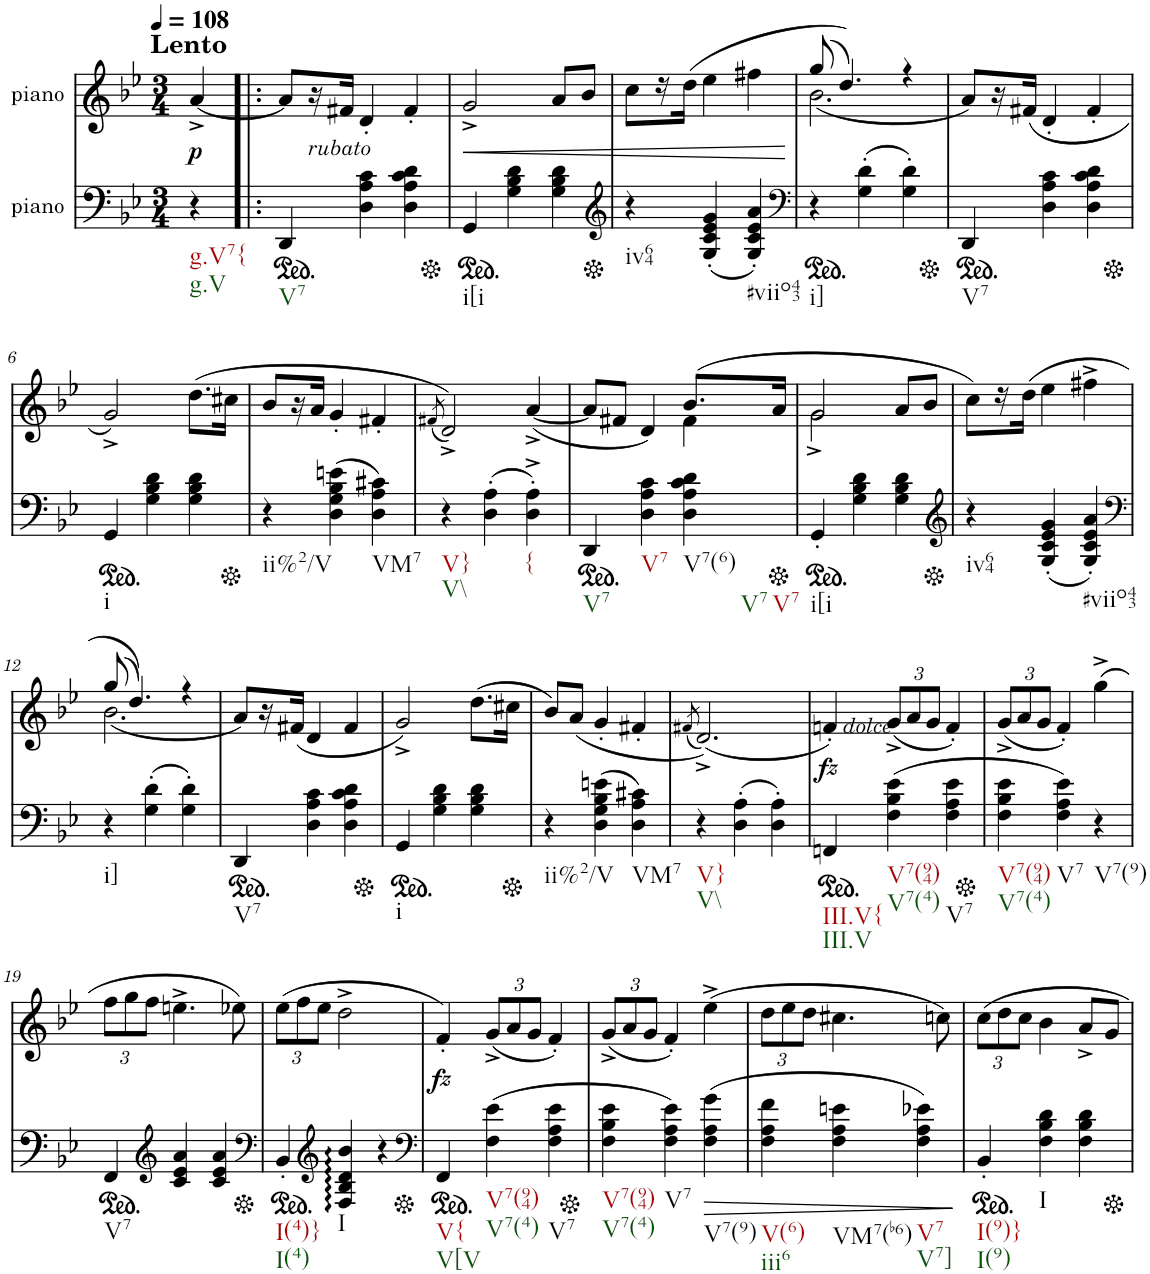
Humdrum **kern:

**kern	**dynam	**kern	**dynam
*part2	*part2	*part1	*part1
*staff2	*staff2	*staff1	*staff1
*I"piano	*	*I"piano	*
*I'Pno	*	*I'Pno	*
*clefF4	*	*clefG2	*
*k[b-e-]	*	*k[b-e-]	*
*g:	*	*g:	*
*M3/4	*	*M3/4	*
*MM108	*	*MM108	*
=	=	=	=
!	!	!LO:TX:a:B:t=Lento	!
!LO:TX:b:t=g.V7{	!	!	!
!LO:TX:b:t=g.V	!	!	!
!	!	!	!LO:DY:b
4r	.	[4a^/	p
=1!|:	=1!|:	=1!|:	=1!|:
*ped	*	*	*
!LO:TX:b:t=V7	!	!	!
4DD/	.	8a/L]	.
!	!	!LO:TX:b:i:t=rubato	!
.	.	16r	.
.	.	16f#X/JJ	.
4D\ 4A\ 4c\	.	4d'/	.
4D\ 4A\ 4c\ 4d\	.	4f#'/	.
=2	=2	=2	=2
*Xped	*	*	*
*ped	*	*	*
!LO:TX:b:t=i[i	!	!	!
!	!	!	!LO:HP:b
4GG/	.	2g^/	<
4G\ 4B-\ 4d\	.	.	.
4G\ 4B-\ 4d\	.	8a/L	.
.	.	8b-/J	.
=3	=3	=3	=3
*clefG2	*	*	*
*Xped	*	*	*
!LO:TX:b:t=iv64	!	!	!
4r	.	8cc\L	.
.	.	16r	.
.	.	(16dd\JJ	.
(4G/' 4c/' 4e-/' 4g/'	.	4ee-\	.
!LO:TX:b:t=#viio43	!	!	!
4G/' 4c/' 4e-/' 4a/')	.	4ff#X\	.
.	.	.	[
=4	=4	=4	=4
*clefF4	*	*	*
*ped	*	*	*
*	*	*^	*
!LO:TX:b:t=i]	!	!	!	!
4r	.	(8gg/	(2.b-\	.
.	.	4.dd/))	.	.
(4G\' 4d\'	.	.	.	.
4G\' 4d\')	.	4r	.	.
*	*	*v	*v	*
=5	=5	=5	=5
*Xped	*	*	*
*ped	*	*	*
!LO:TX:b:t=V7	!	!	!
4DD/	.	8a/L)	.
.	.	16r	.
.	.	(16f#X/JJ	.
4D\ 4A\ 4c\	.	4d'/	.
4D\ 4A\ 4c\ 4d\	.	4f#'/	.
!!LO:LB:g=z
=6	=6	=6	=6
*Xped	*	*	*
*ped	*	*	*
!LO:TX:b:t=i	!	!	!
4GG/	.	2g^/)	.
4G\ 4B-\ 4d\	.	.	.
4G\ 4B-\ 4d\	.	(8.dd\L	.
.	.	16cc#X\Jk	.
=7	=7	=7	=7
*Xped	*	*	*
!LO:TX:b:t=ii%2/V	!	!	!
4r	.	8b-/L	.
.	.	16r	.
.	.	16a/JJ	.
(4D\ 4G\ 4B-\ 4en\	.	4g'/	.
!LO:TX:b:t=VM7	!	!	!
4D\ 4A\ 4c#X\)	.	4f#X'/	.
=8	=8	=8	=8
.	.	(8qf#X/	.
!LO:TX:b:t=V}	!	!	!
!LO:TX:b:t=V\\	!	!	!
4r	.	2d^/))	.
(4D\' 4A\'	.	.	.
!LO:TX:b:t={	!	!	!
4D\'^ 4A\'^)	.	([4a^/	.
=9	=9	=9	=9
*ped	*	*	*
*	*	*^	*
!LO:TX:b:t=V7	!	!	!	!
4DD/	.	8a/L]	2ryy	.
.	.	8f#X/J	.	.
!LO:TX:b:t=V7	!	!	!	!
4D\ 4A\ 4c\	.	4d/)	.	.
!LO:TX:b:t=V7(6)	!	!	!	!
!LO:TX:b:t=V7	!	!	!	!
!LO:TX:b:t=V7	!	!	!	!
4D\ 4A\ 4c\ 4d\	.	(8.b-/L	4f#\	.
.	.	16a/Jk	.	.
=10	=10	=10	=10	=10
*Xped	*	*	*	*
*ped	*	*	*	*
!LO:TX:b:t=i[i	!	!	!	!
4GG'/	.	2g/	2g^\	.
4G\ 4B-\ 4d\	.	.	.	.
4G\ 4B-\ 4d\	.	8a/L	4ryy	.
.	.	8b-/J	.	.
*	*	*v	*v	*
=11	=11	=11	=11
*clefG2	*	*	*
*Xped	*	*	*
!LO:TX:b:t=iv64	!	!	!
4r	.	8cc\L)	.
.	.	16r	.
.	.	(16dd\JJ	.
(4G/' 4c/' 4e-/' 4g/'	.	4ee-\	.
!LO:TX:b:t=#viio43	!	!	!
4G/' 4c/' 4e-/' 4a/')	.	4ff#X^\	.
!!LO:LB:g=z
=12	=12	=12	=12
*clefF4	*	*	*
*	*	*^	*
!LO:TX:b:t=i]	!	!	!	!
4r	.	(8gg/	(2.b-\	.
.	.	4.dd/))	.	.
(4G\' 4d\'	.	.	.	.
4G\' 4d\')	.	4r	.	.
*	*	*v	*v	*
=13	=13	=13	=13
*ped	*	*	*
!LO:TX:b:t=V7	!	!	!
4DD/	.	8a/L)	.
.	.	16r	.
.	.	(16f#X/JJ	.
4D\ 4A\ 4c\	.	4d/	.
4D\ 4A\ 4c\ 4d\	.	4f#/	.
=14	=14	=14	=14
*Xped	*	*	*
*ped	*	*	*
!LO:TX:b:t=i	!	!	!
4GG/	.	2g^/)	.
4G\ 4B-\ 4d\	.	.	.
4G\ 4B-\ 4d\	.	(8.dd\L	.
.	.	16cc#X\Jk	.
=15	=15	=15	=15
*Xped	*	*	*
!LO:TX:b:t=ii%2/V	!	!	!
4r	.	8b-/L)	.
.	.	(8a/J	.
(4D\ 4G\ 4B-\ 4en\	.	4g'/	.
!LO:TX:b:t=VM7	!	!	!
4D\ 4A\ 4c#X\)	.	4f#X'/	.
=16	=16	=16	=16
.	.	(8qf#X/	.
!LO:TX:b:t=V}	!	!	!
!LO:TX:b:t=V\\	!	!	!
4r	.	(2.d^/))	.
(4D\' 4A\'	.	.	.
4D\' 4A\')	.	.	.
=17	=17	=17	=17
*ped	*	*	*
!	!	!LO:TX:b:i:t=dolce	!
!LO:TX:b:t=III.V{	!	!	!
!LO:TX:b:t=III.V	!	!	!
!	!	!	!LO:DY:b
4FFn/	.	4fn'/)	fz
*	*	*Xbrackettup	*
!LO:TX:b:t=V7(94)	!	!	!
!LO:TX:b:t=V7(4)	!	!	!
(4F\ 4B-\ 4e-\	.	(12g^/L	.
.	.	12a/	.
.	.	12g/J	.
!LO:TX:b:t=V7	!	!	!
4F\ 4A\ 4e-\	.	4f'/)	.
=18	=18	=18	=18
*Xped	*	*	*
!LO:TX:b:t=V7(94)	!	!	!
!LO:TX:b:t=V7(4)	!	!	!
4F\ 4B-\ 4e-\	.	(12g^/L	.
.	.	12a/	.
.	.	12g/J	.
!LO:TX:b:t=V7	!	!	!
4F\ 4A\ 4e-\)	.	4f'/)	.
!LO:TX:b:t=V7(9)	!	!	!
4r	.	(4gg^\	.
!!LO:LB:g=z
=19	=19	=19	=19
*ped	*	*	*
!LO:TX:b:t=V7	!	!	!
4FF/	.	12ff\L	.
.	.	12gg\	.
.	.	12ff\J	.
*clefG2	*	*	*
4c/ 4e-/ 4a/	.	4.een^\	.
4c/ 4e-/ 4a/	.	.	.
.	.	8ee-X\)	.
=20	=20	=20	=20
*clefF4	*	*	*
*Xped	*	*	*
*ped	*	*	*
!LO:TX:b:t=I(4)}	!	!	!
!LO:TX:b:t=I(4)	!	!	!
4BB-'/	.	(12ee-\L	.
.	.	12ff\	.
.	.	12ee-\J	.
*clefG2	*	*	*
!LO:TX:b:t=I	!	!	!
4F/ 4B-/ 4d/ 4b-/	.	2dd^\	.
4r	.	.	.
=21	=21	=21	=21
*clefF4	*	*	*
*Xped	*	*	*
*ped	*	*	*
!LO:TX:b:t=V{	!	!	!
!LO:TX:b:t=V[V	!	!	!
!	!	!	!LO:DY:b
4FF/	.	4f'/)	fz
!LO:TX:b:t=V7(94)	!	!	!
!LO:TX:b:t=V7(4)	!	!	!
(4F\ 4e-\	.	(12g^/L	.
.	.	12a/	.
.	.	12g/J	.
!LO:TX:b:t=V7	!	!	!
4F\ 4A\ 4e-\	.	4f'/)	.
=22	=22	=22	=22
*Xped	*	*	*
!LO:TX:b:t=V7(94)	!	!	!
!LO:TX:b:t=V7(4)	!	!	!
4F\ 4B-\ 4e-\	.	(12g^/L	.
.	.	12a/	.
.	.	12g/J	.
!LO:TX:b:t=V7	!	!	!
4F\ 4A\ 4e-\)	.	4f'/)	.
!LO:TX:b:t=V7(9)	!	!	!
!	!LO:HP:b	!	!
(4F\ 4A\ 4g\	>	(4ee-^\	.
=23	=23	=23	=23
!LO:TX:b:t=V(6)	!	!	!
!LO:TX:b:t=iii6	!	!	!
4F\ 4A\ 4f\	.	12dd\L	.
.	.	12ee-\	.
.	.	12dd\J	.
!LO:TX:b:t=VM7(b6)	!	!	!
4F\ 4A\ 4en\	.	4.cc#X\	.
!LO:TX:b:t=V7	!	!	!
!LO:TX:b:t=V7]	!	!	!
4F\ 4A\ 4e-X\)	.	.	.
.	.	8ccn\)	.
.	]	.	.
=24	=24	=24	=24
*ped	*	*	*
!LO:TX:b:t=I(9)}	!	!	!
!LO:TX:b:t=I(9)	!	!	!
4BB-'/	.	12cc\L	.
.	.	12dd\	.
.	.	12cc\J	.
!LO:TX:b:t=I	!	!	!
4F\ 4B-\ 4d\	.	4b-\	.
4F\ 4B-\ 4d\	.	8a^/L	.
.	.	8g/J	.
*Xped	*	*	*
=	=	=	=
*-	*-	*-	*-
